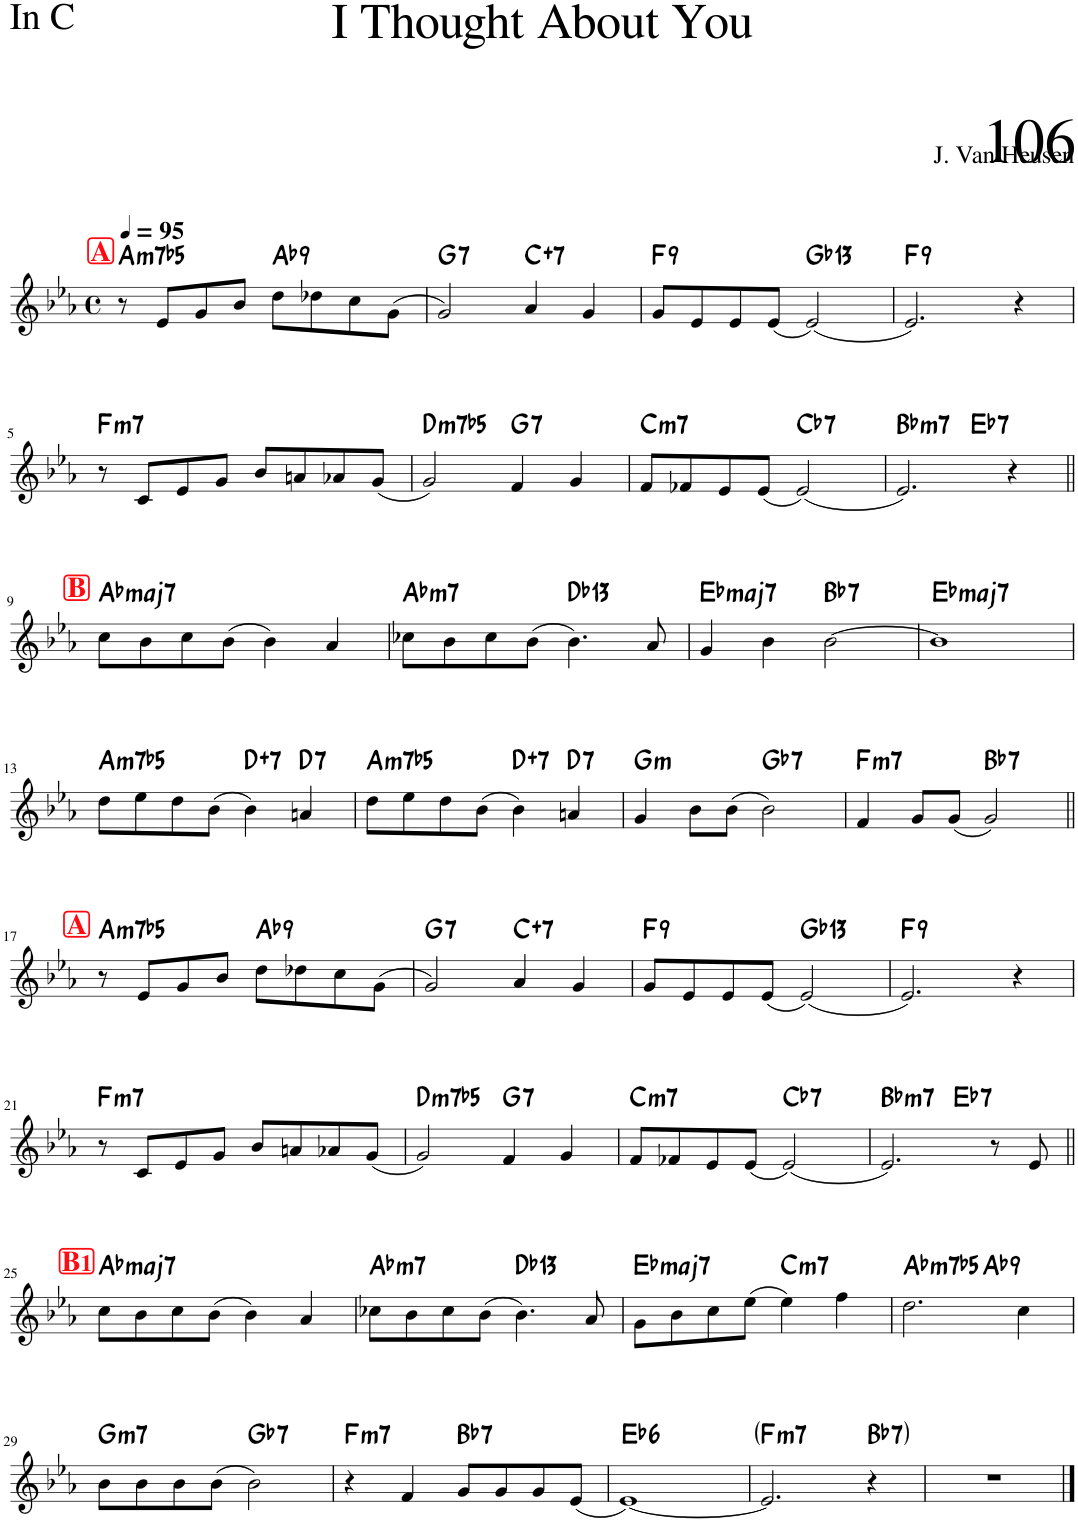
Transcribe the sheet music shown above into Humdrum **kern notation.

**kern	**harte
*part1	*part1
*staff1	*
*I"Piano	*
*I'Pno.	*
*clefG2	*
*k[b-e-a-]	*
*M4/4	*
*met(c)	*
*MM95	*
!!LO:REH:place=s1:a:B:cj:color=#FF0913:fs=16:t=A
=1	=1
!	!LO:H:kt=m7b5
8r	A:hdim7
8e-/L	.
8g/	.
8b-/J	.
!	!LO:H:kt=9
8dd\L	Ab:9
8dd-X\	.
8cc\	.
(8g\J	.
=2	=2
!	!LO:H:kt=7
2g/)	G:7
!	!LO:H:kt=7
4a-/	C:aug(b7)
4g/	.
=3	=3
!	!LO:H:kt=9
8g/L	F:9
8e-/	.
8e-/	.
(8e-/J	.
!	!LO:H:kt=13
(2e-/)	Gb:9(11,13)
=4	=4
!	!LO:H:kt=9
2.e-/)	F:9
4r	.
!!LO:LB:g=z
=5	=5
!	!LO:H:kt=m7
8r	F:min7
8c/L	.
8e-/	.
8g/J	.
8b-/L	.
8an/	.
8a-X/	.
(8g/J	.
=6	=6
!	!LO:H:kt=m7b5
2g/)	D:hdim7
!	!LO:H:kt=7
4f/	G:7
4g/	.
=7	=7
!	!LO:H:kt=m7
8f/L	C:min7
8f-X/	.
8e-/	.
(8e-/J	.
!	!LO:H:kt=7
(2e-/)	Cb:7
=8	=8
!	!LO:H:kt=m7
*^	*
2.e-/)	2ryy	Bb:min7
!	!	!LO:H:kt=7
.	2ryy	Eb:7
4r	.	.
!!LO:LB:g=z	!!
!!LO:REH:place=s1:a:B:cj:color=#FF0913:fs=16:t=B	!!
=9||	=9||	=9||
!	!	!LO:H:kt=maj7
*v	*v	*
8cc\L	Ab:maj7
8b-\	.
8cc\	.
(8b-\J	.
4b-\)	.
4a-/	.
=10	=10
!	!LO:H:kt=m7
8cc-X\L	Ab:min7
8b-\	.
8cc-\	.
(8b-\J	.
!	!LO:H:kt=13
4.b-\)	Db:9(11,13)
8a-/	.
=11	=11
!	!LO:H:kt=maj7
4g/	Eb:maj7
4b-\	.
!	!LO:H:kt=7
[2b-\	Bb:7
=12	=12
!	!LO:H:kt=maj7
1b-]	Eb:maj7
!!LO:LB:g=z
=13	=13
!	!LO:H:kt=m7b5
8dd\L	A:hdim7
8ee-\	.
8dd\	.
(8b-\J	.
!	!LO:H:kt=7
4b-\)	D:aug(b7)
!	!LO:H:kt=7
4an/	D:7
=14	=14
!	!LO:H:kt=m7b5
8dd\L	A:hdim7
8ee-\	.
8dd\	.
(8b-\J	.
!	!LO:H:kt=7
4b-\)	D:aug(b7)
!	!LO:H:kt=7
4an/	D:7
=15	=15
!	!LO:H:kt=m
4g/	G:min
8b-\L	.
(8b-\J	.
!	!LO:H:kt=7
2b-\)	Gb:7
=16	=16
!	!LO:H:kt=m7
4f/	F:min7
8g/L	.
(8g/J	.
!	!LO:H:kt=7
2g/)	Bb:7
!!LO:LB:g=z
!!LO:REH:place=s1:a:B:cj:color=#FF0913:fs=16:t=A
=17||	=17||
!	!LO:H:kt=m7b5
8r	A:hdim7
8e-/L	.
8g/	.
8b-/J	.
!	!LO:H:kt=9
8dd\L	Ab:9
8dd-X\	.
8cc\	.
(8g\J	.
=18	=18
!	!LO:H:kt=7
2g/)	G:7
!	!LO:H:kt=7
4a-/	C:aug(b7)
4g/	.
=19	=19
!	!LO:H:kt=9
8g/L	F:9
8e-/	.
8e-/	.
(8e-/J	.
!	!LO:H:kt=13
(2e-/)	Gb:9(11,13)
=20	=20
!	!LO:H:kt=9
2.e-/)	F:9
4r	.
!!LO:LB:g=z
=21	=21
!	!LO:H:kt=m7
8r	F:min7
8c/L	.
8e-/	.
8g/J	.
8b-/L	.
8an/	.
8a-X/	.
(8g/J	.
=22	=22
!	!LO:H:kt=m7b5
2g/)	D:hdim7
!	!LO:H:kt=7
4f/	G:7
4g/	.
=23	=23
!	!LO:H:kt=m7
8f/L	C:min7
8f-X/	.
8e-/	.
(8e-/J	.
!	!LO:H:kt=7
(2e-/)	Cb:7
=24	=24
!	!LO:H:kt=m7
*^	*
2.e-/)	2ryy	Bb:min7
!	!	!LO:H:kt=7
.	2ryy	Eb:7
8r	.	.
8e-/	.	.
!!LO:LB:g=z	!!
!!LO:REH:place=s1:a:fs=13:t=1	!!
!!LO:REH:place=s1:a:B:cj:color=#FF0913:fs=16:t=B	!!
=25||	=25||	=25||
!	!	!LO:H:kt=maj7
*v	*v	*
8cc\L	Ab:maj7
8b-\	.
8cc\	.
(8b-\J	.
4b-\)	.
4a-/	.
=26	=26
!	!LO:H:kt=m7
8cc-X\L	Ab:min7
8b-\	.
8cc-\	.
(8b-\J	.
!	!LO:H:kt=13
4.b-\)	Db:9(11,13)
8a-/	.
=27	=27
!	!LO:H:kt=maj7
8g\L	Eb:maj7
8b-\	.
8cc\	.
(8ee-\J	.
!	!LO:H:kt=m7
4ee-\)	C:min7
4ff\	.
=28	=28
!	!LO:H:kt=m7b5
*^	*
2.dd\	2ryy	Ab:hdim7
!	!	!LO:H:kt=9
.	2ryy	Ab:9
4cc\	.	.
!!LO:LB:g=z	!!
=29	=29	=29
!	!	!LO:H:kt=m7
*v	*v	*
8b-\L	G:min7
8b-\	.
8b-\	.
(8b-\J	.
!	!LO:H:kt=7
2b-\)	Gb:7
=30	=30
!	!LO:H:kt=m7
4r	F:min7
4f/	.
!	!LO:H:kt=7
8g/L	Bb:7
8g/	.
8g/	.
(8e-/J	.
=31	=31
!	!LO:H:kt=6
[1e-)	Eb:maj6
=32	=32
!	!LO:H:kt=m7
2.e-/]	F:min7
!	!LO:H:kt=7
4r	Bb:7
=33	=33
1r	.
==	==
*-	*-
